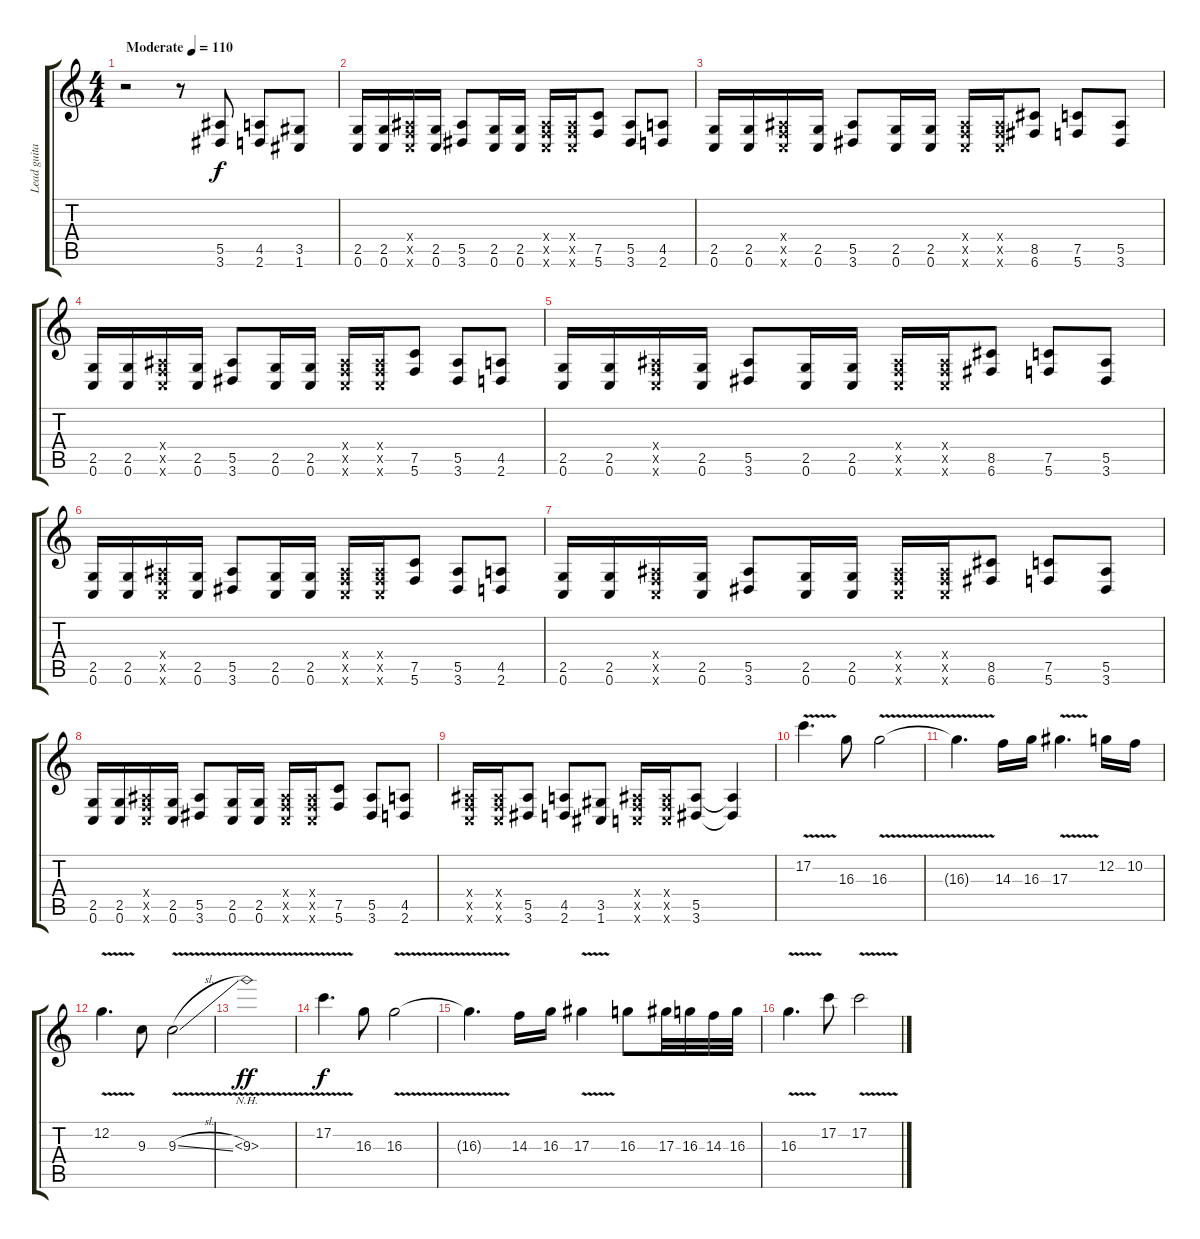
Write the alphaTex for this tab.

\track ("Lead guitar" "Lead guita") {instrument distortionguitar}
\staff {score tabs}
\tuning (C4 G3 Eb3 Bb2 F2 C2) {hide}
\ts (4 4)
\tempo (110 "Moderate")
\clef g2
\ks c
r.2{dy f instrument distortionguitar} r.8 (5.5 3.6).8 (4.5 2.6).8 (3.5 1.6).8 |
(2.5 0.6).16 (2.5 0.6).16 (0.4{x} 0.5{x} 0.6{x}).16 (2.5 0.6).16 (5.5 3.6).8 (2.5 0.6).16 (2.5 0.6).16 (0.4{x} 0.5{x} 0.6{x}).16 (0.4{x} 0.5{x} 0.6{x}).16 (7.5 5.6).8 (5.5 3.6).8 (4.5 2.6).8 |
(2.5 0.6).16 (2.5 0.6).16 (0.4{x} 0.5{x} 0.6{x}).16 (2.5 0.6).16 (5.5 3.6).8 (2.5 0.6).16 (2.5 0.6).16 (0.4{x} 0.5{x} 0.6{x}).16 (0.4{x} 0.5{x} 0.6{x}).16 (8.5 6.6).8 (7.5 5.6).8 (5.5 3.6).8 |
(2.5 0.6).16 (2.5 0.6).16 (0.4{x} 0.5{x} 0.6{x}).16 (2.5 0.6).16 (5.5 3.6).8 (2.5 0.6).16 (2.5 0.6).16 (0.4{x} 0.5{x} 0.6{x}).16 (0.4{x} 0.5{x} 0.6{x}).16 (7.5 5.6).8 (5.5 3.6).8 (4.5 2.6).8 |
(2.5 0.6).16 (2.5 0.6).16 (0.4{x} 0.5{x} 0.6{x}).16 (2.5 0.6).16 (5.5 3.6).8 (2.5 0.6).16 (2.5 0.6).16 (0.4{x} 0.5{x} 0.6{x}).16 (0.4{x} 0.5{x} 0.6{x}).16 (8.5 6.6).8 (7.5 5.6).8 (5.5 3.6).8 |
(2.5 0.6).16 (2.5 0.6).16 (0.4{x} 0.5{x} 0.6{x}).16 (2.5 0.6).16 (5.5 3.6).8 (2.5 0.6).16 (2.5 0.6).16 (0.4{x} 0.5{x} 0.6{x}).16 (0.4{x} 0.5{x} 0.6{x}).16 (7.5 5.6).8 (5.5 3.6).8 (4.5 2.6).8 |
(2.5 0.6).16 (2.5 0.6).16 (0.4{x} 0.5{x} 0.6{x}).16 (2.5 0.6).16 (5.5 3.6).8 (2.5 0.6).16 (2.5 0.6).16 (0.4{x} 0.5{x} 0.6{x}).16 (0.4{x} 0.5{x} 0.6{x}).16 (8.5 6.6).8 (7.5 5.6).8 (5.5 3.6).8 |
(2.5 0.6).16 (2.5 0.6).16 (0.4{x} 0.5{x} 0.6{x}).16 (2.5 0.6).16 (5.5 3.6).8 (2.5 0.6).16 (2.5 0.6).16 (0.4{x} 0.5{x} 0.6{x}).16 (0.4{x} 0.5{x} 0.6{x}).16 (7.5 5.6).8 (5.5 3.6).8 (4.5 2.6).8 |
(0.4{x} 0.5{x} 0.6{x}).16 (0.4{x} 0.5{x} 0.6{x}).16 (5.5 3.6).8 (4.5 2.6).8 (3.5 1.6).8 (0.4{x} 0.5{x} 0.6{x}).16 (0.4{x} 0.5{x} 0.6{x}).16 (5.5 3.6).8 (5.5{t} 3.6{t}).4 |
17.2{v}.4{d volume 15 balance 8} 16.3.8 16.3{v}.2 |
16.3{t}.4{d} 14.3.16 16.3.16 17.3{v}.4{d} 12.2.16 10.2.16 |
12.2{v}.4{d} 9.3.8 9.3{v sl}.2 |
9.3{nh v}.1{dy ff} |
17.2{v}.4{d dy f} 16.3.8 16.3{v}.2 |
16.3{t}.4{d} 14.3.16 16.3.16 17.3{v}.4 16.3.8 17.3.32 16.3.32 14.3.32 16.3.32 |
16.3{v}.4{d} 17.2.8 17.2{v}.2
